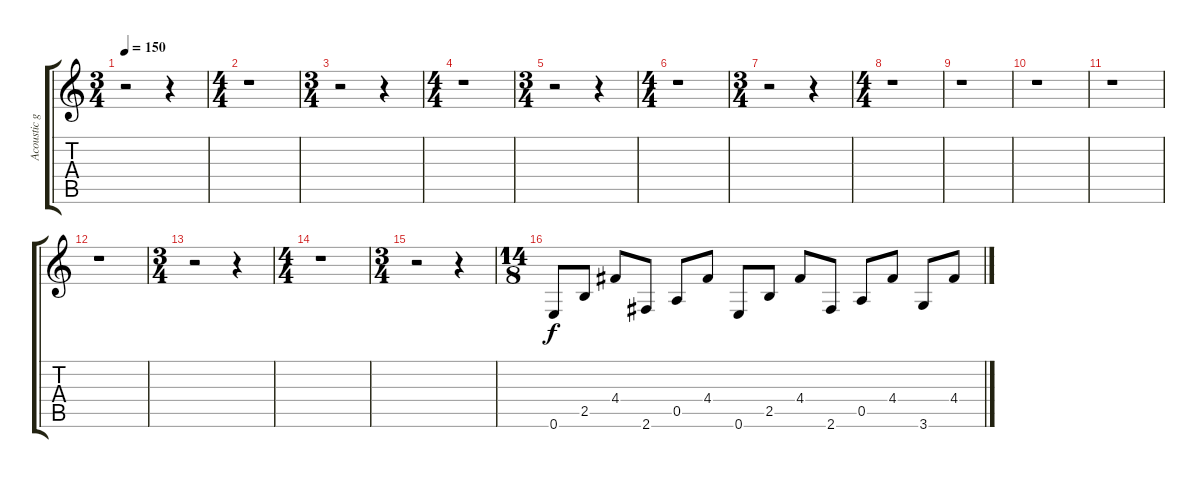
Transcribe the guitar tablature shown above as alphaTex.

\track ("Acoustic guit" "Acoustic g") {instrument acousticguitarnylon}
\staff {score tabs}
\tuning (E4 B3 G3 D3 A2 E2) {hide}
\ts (3 4)
\tempo 150
\clef g2
\ks c
r.2{dy f} r.4 |
\ts (4 4)
r.1 |
\ts (3 4)
r.2 r.4 |
\ts (4 4)
r.1 |
\ts (3 4)
r.2 r.4 |
\ts (4 4)
r.1 |
\ts (3 4)
r.2 r.4 |
\ts (4 4)
r.1 |
r.1 |
r.1 |
r.1 |
r.1 |
\ts (3 4)
r.2 r.4 |
\ts (4 4)
r.1 |
\ts (3 4)
r.2 r.4 |
\ts (14 8)
0.6.8 2.5.8 4.4.8 2.6.8 0.5.8 4.4.8 0.6.8 2.5.8 4.4.8 2.6.8 0.5.8 4.4.8 3.6.8 4.4.8
